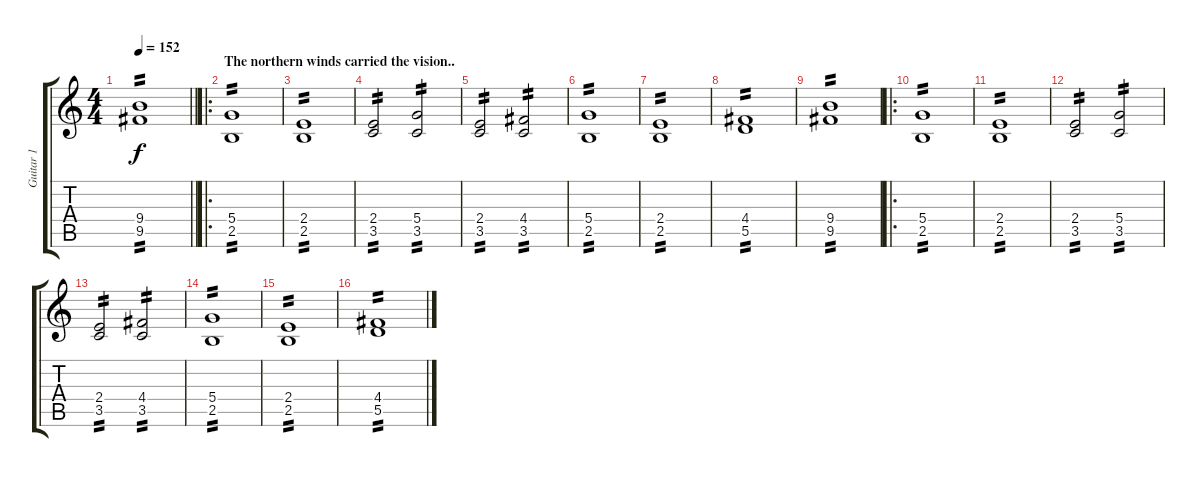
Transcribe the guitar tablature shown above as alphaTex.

\track ("Guitar 1" "Guitar 1") {instrument overdrivenguitar}
\staff {score tabs}
\tuning (E4 B3 G3 D3 A2 E2) {hide}
\ts (4 4)
\tempo 152
\clef g2
\barLineRight lightlight
\ks c
(9.4 9.5).1{tp 2 dy f} |
\ro
\section ("" "The northern winds carried the vision..")
(5.4 2.5).1{tp 2} |
(2.4 2.5).1{tp 2} |
(2.4 3.5).2{tp 2} (5.4 3.5).2{tp 2} |
(2.4 3.5).2{tp 2} (4.4 3.5).2{tp 2} |
(5.4 2.5).1{tp 2} |
(2.4 2.5).1{tp 2} |
(4.4 5.5).1{tp 2} |
(9.4 9.5).1{tp 2} |
\ro
(5.4 2.5).1{tp 2} |
(2.4 2.5).1{tp 2} |
(2.4 3.5).2{tp 2} (5.4 3.5).2{tp 2} |
(2.4 3.5).2{tp 2} (4.4 3.5).2{tp 2} |
(5.4 2.5).1{tp 2} |
(2.4 2.5).1{tp 2} |
(4.4 5.5).1{tp 2}
